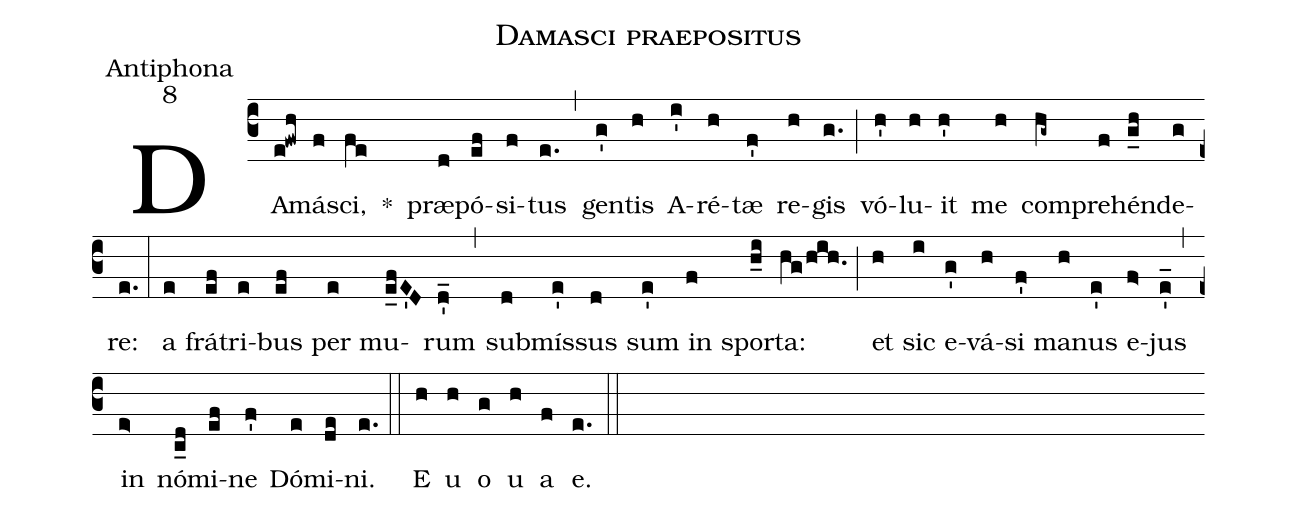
name:Damasci praepositus;
office-part:Antiphona;
mode:8;
%%
(c3)
DA(e!fwh)má(f)sci,(fe) *()
præ(d)pó(ef)si(f)tus(e.) (,)
gen(g')tis(h) A(i')ré(h)tæ(f') re(h)gis(g.) (;)
vó(h')lu(h)it(h') me(h) com(hg~)pre(f)hén(g_h)de(g)re:(e.) (:)
a(e) frá(ef)tri(e)bus(ef) per(e) mu(e_fE'D)rum(d'_) (,)
sub(d)mís(e')sus(d) sum(e') in(f) spor(h_i)ta:(hg/hih.) (;)
et(h) sic(i) e(g')vá(h)si(f') ma(h)nus(e') e(f>)jus(e'_) (,)
in(e>) nó(c_d)mi(ef)ne(f') Dó(e)mi(de)ni.(e.) (::) E(h) u(h) o(g) u(h) a(f) e.(e.) (::)
